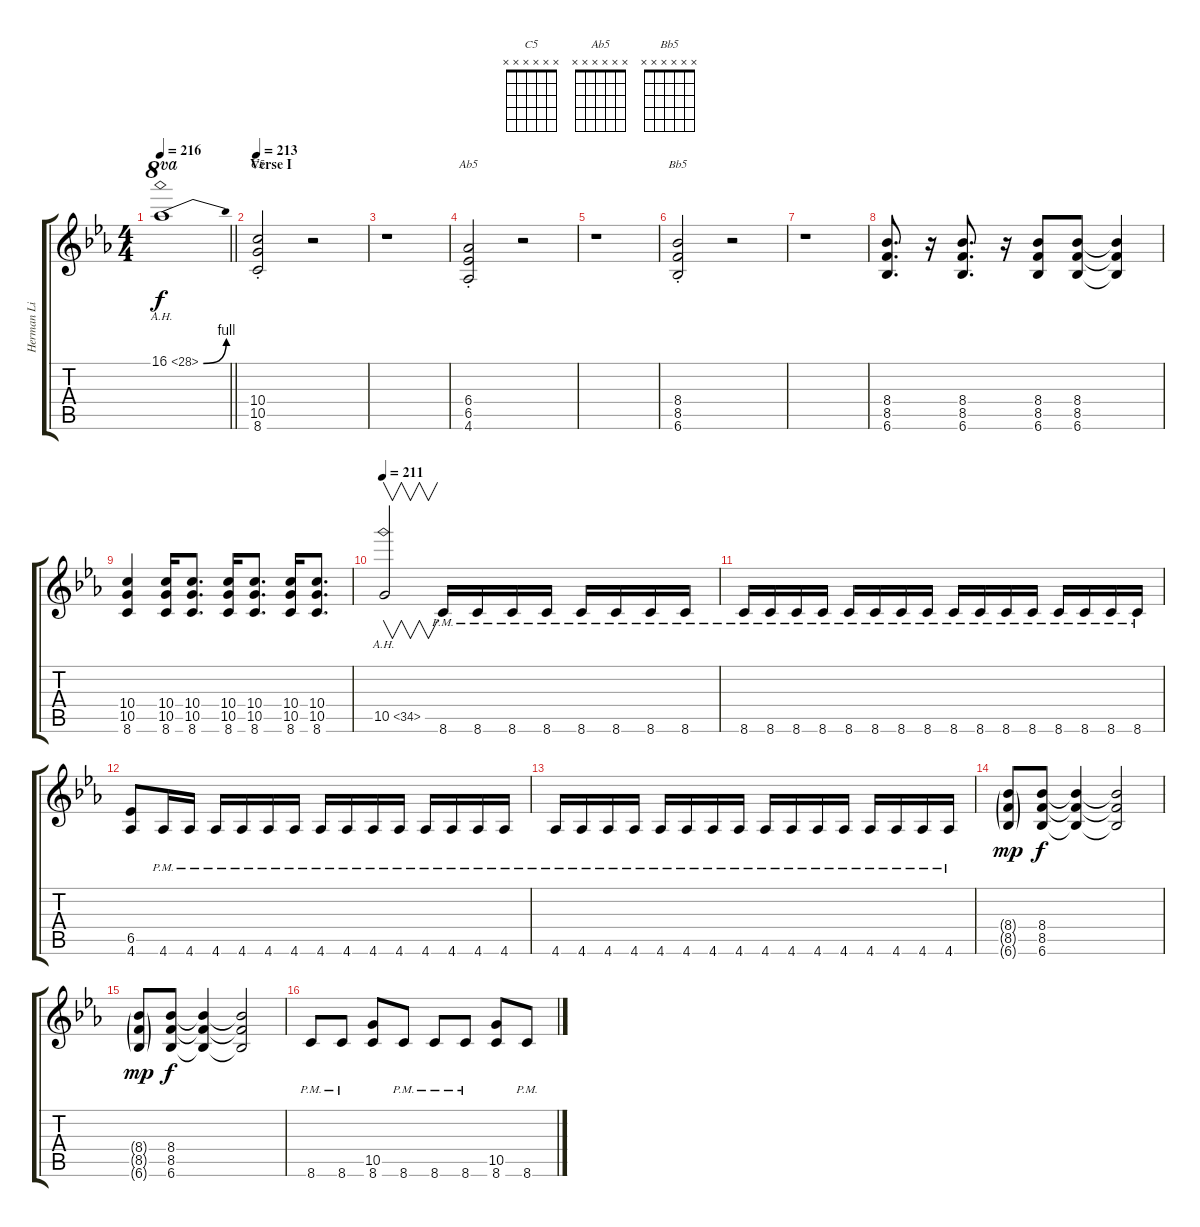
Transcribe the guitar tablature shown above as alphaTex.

\track ("Herman Li (Lead 1 and Rhythm)" "Herman Li ") {instrument distortionguitar}
\staff {score tabs}
\tuning (E4 B3 G3 D3 A2 E2) {hide}
\chord ("C5" x x x x x x)
\chord ("Ab5" x x x x x x)
\chord ("Bb5" x x x x x x)
\ts (4 4)
\tempo 216
\clef g2
\barLineRight lightlight
\ks eb
16.1{be (bend 0 0 60 4) ah 12}.1{ot 8va dy f} |
\section ("" "Verse I")
\tempo 213
(10.4{st} 10.5{st} 8.6{st}).2{ch "C5"} r.2 |
r.1 |
(6.4{st} 6.5{st} 4.6{st}).2{ch "Ab5"} r.2 |
r.1 |
(8.4{st} 8.5{st} 6.6{st}).2{ch "Bb5"} r.2 |
r.1 |
(8.4 8.5 6.6).8{d} r.16 (8.4 8.5 6.6).8{d} r.16 (8.4 8.5 6.6).8 (8.4 8.5 6.6).8 (8.4{t} 8.5{t} 6.6{t}).4 |
(10.4 10.5 8.6).4 (10.4 10.5 8.6).16 (10.4 10.5 8.6).8{d} (10.4 10.5 8.6).16 (10.4 10.5 8.6).8{d} (10.4 10.5 8.6).16 (10.4 10.5 8.6).8{d} |
\tempo 211
10.5{ah 24}.2{v} 8.6{pm}.16 8.6{pm}.16 8.6{pm}.16 8.6{pm}.16 8.6{pm}.16 8.6{pm}.16 8.6{pm}.16 8.6{pm}.16 |
8.6{pm}.16 8.6{pm}.16 8.6{pm}.16 8.6{pm}.16 8.6{pm}.16 8.6{pm}.16 8.6{pm}.16 8.6{pm}.16 8.6{pm}.16 8.6{pm}.16 8.6{pm}.16 8.6{pm}.16 8.6{pm}.16 8.6{pm}.16 8.6{pm}.16 8.6{pm}.16 |
(6.5 4.6).8 4.6{pm}.16 4.6{pm}.16 4.6{pm}.16 4.6{pm}.16 4.6{pm}.16 4.6{pm}.16 4.6{pm}.16 4.6{pm}.16 4.6{pm}.16 4.6{pm}.16 4.6{pm}.16 4.6{pm}.16 4.6{pm}.16 4.6{pm}.16 |
4.6{pm}.16 4.6{pm}.16 4.6{pm}.16 4.6{pm}.16 4.6{pm}.16 4.6{pm}.16 4.6{pm}.16 4.6{pm}.16 4.6{pm}.16 4.6{pm}.16 4.6{pm}.16 4.6{pm}.16 4.6{pm}.16 4.6{pm}.16 4.6{pm}.16 4.6{pm}.16 |
(8.4{g} 8.5{g} 6.6{g}).8{dy mp} (8.4 8.5 6.6).8{dy f} (8.4{t} 8.5{t} 6.6{t}).4 (8.4{t} 8.5{t} 6.6{t}).2 |
(8.4{g} 8.5{g} 6.6{g}).8{dy mp} (8.4 8.5 6.6).8{dy f} (8.4{t} 8.5{t} 6.6{t}).4 (8.4{t} 8.5{t} 6.6{t}).2 |
8.6{pm}.8 8.6{pm}.8 (10.5 8.6).8 8.6{pm}.8 8.6{pm}.8 8.6{pm}.8 (10.5 8.6).8 8.6{pm}.8
